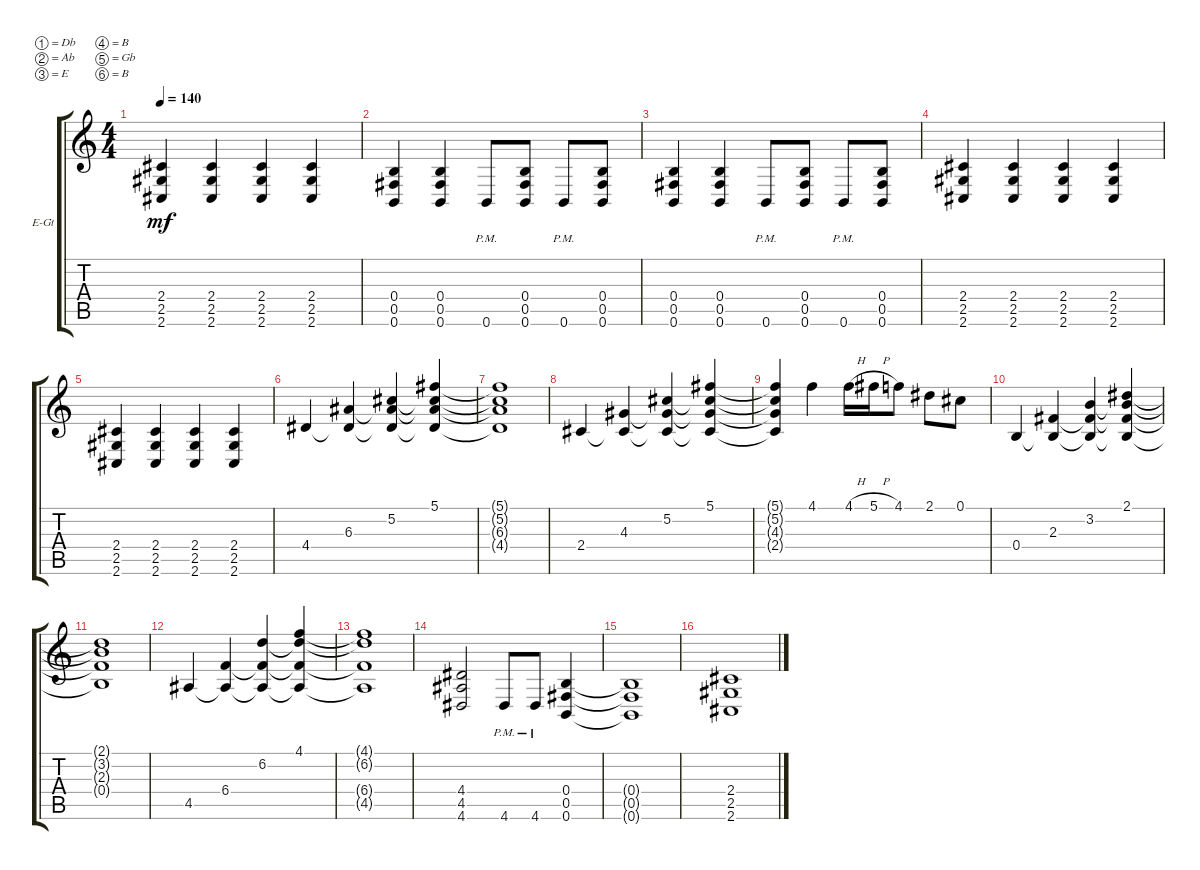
\bracketExtendMode groupsimilarinstruments
\firstSystemTrackNameOrientation horizontal
\otherSystemsTrackNameOrientation horizontal
\track ("Rhythm" "E-Gt") {instrument distortionguitar}
\staff {score tabs}
\tuning (Db4 Ab3 E3 B2 Gb2 B1)
\ts (4 4)
\tempo 140
\clef g2
\ks c
(2.4 2.5 2.6).4{dy mf} (2.4 2.5 2.6).4 (2.4 2.5 2.6).4 (2.4 2.5 2.6).4 |
(0.6 0.5 0.4).4 (0.6 0.5 0.4).4 0.6{pm}.8 (0.6 0.5 0.4).8 0.6{pm}.8 (0.6 0.5 0.4).8 |
(0.6 0.5 0.4).4 (0.6 0.5 0.4).4 0.6{pm}.8 (0.6 0.5 0.4).8 0.6{pm}.8 (0.6 0.5 0.4).8 |
(2.6 2.5 2.4).4 (2.6 2.5 2.4).4 (2.6 2.5 2.4).4 (2.6 2.5 2.4).4 |
(2.4 2.5 2.6).4 (2.4 2.5 2.6).4 (2.4 2.5 2.6).4 (2.4 2.5 2.6).4 |
4.4.4 (6.3 4.4{t}).4 (5.2 6.3{t} 4.4{t}).4 (5.1 5.2{t} 6.3{t} 4.4{t}).4 |
(5.1{t} 5.2{t} 6.3{t} 4.4{t}).1 |
2.4.4 (4.3 2.4{t}).4 (5.2 4.3{t} 2.4{t}).4 (5.1 5.2{t} 4.3{t} 2.4{t}).4 |
(5.1{t} 5.2{t} 4.3{t} 2.4{t}).4 4.1.4 4.1{h}.16 5.1{h}.16 4.1.8 2.1.8 0.1.8 |
0.4.4 (2.3 0.4{t}).4 (3.2 2.3{t} 0.4{t}).4 (2.1 3.2{t} 2.3{t} 0.4{t}).4 |
(2.1{t} 3.2{t} 2.3{t} 0.4{t}).1 |
4.5.4 (6.4 4.5{t}).4 (6.2 6.4{t} 4.5{t}).4 (4.1 6.2{t} 6.4{t} 4.5{t}).4 |
(4.1{t} 6.2{t} 6.4{t} 4.5{t}).1 |
(4.4 4.5 4.6).2 4.6{pm}.8 4.6{pm}.8 (0.6 0.5 0.4).4 |
(0.4{t} 0.5{t} 0.6{t}).1 |
(2.6 2.5 2.4).1
